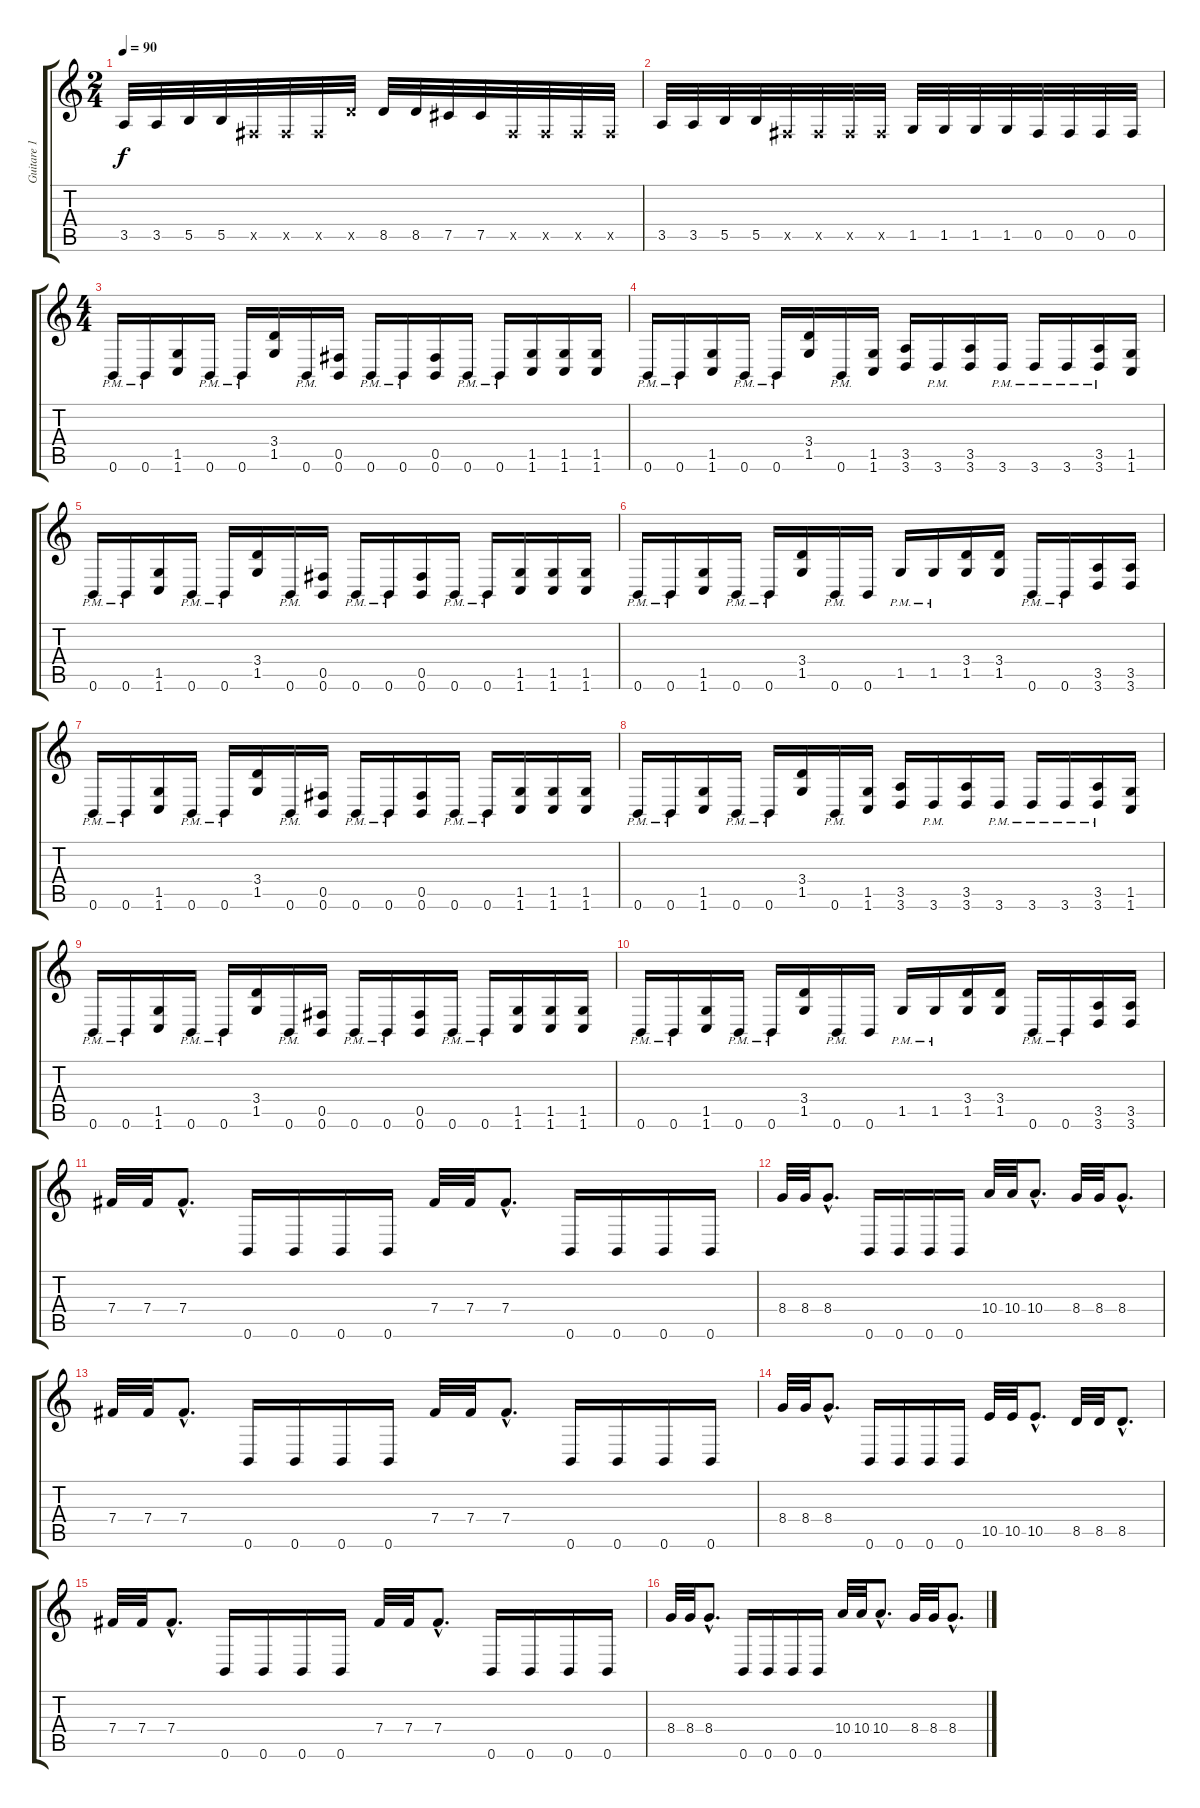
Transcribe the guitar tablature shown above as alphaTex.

\track ("Guitare 1" "Guitare 1") {instrument distortionguitar}
\staff {score tabs}
\tuning (Db4 Ab3 E3 B2 Gb2 B1) {hide}
\ts (2 4)
\tempo 90
\clef g2
\ks c
3.5.32{dy f} 3.5.32 5.5.32 5.5.32 0.5{x}.32 0.5{x}.32 0.5{x}.32 8.5{x}.32 8.5.32 8.5.32 7.5.32 7.5.32 0.5{x}.32 0.5{x}.32 0.5{x}.32 0.5{x}.32 |
3.5.32 3.5.32 5.5.32 5.5.32 0.5{x}.32 0.5{x}.32 0.5{x}.32 0.5{x}.32 1.5.32 1.5.32 1.5.32 1.5.32 0.5.32 0.5.32 0.5.32 0.5.32 |
\ts (4 4)
0.6{pm}.16 0.6{pm}.16 (1.5 1.6).16 0.6{pm}.16 0.6{pm}.16 (3.4 1.5).16 0.6{pm}.16 (0.5 0.6).16 0.6{pm}.16 0.6{pm}.16 (0.5 0.6).16 0.6{pm}.16 0.6{pm}.16 (1.5 1.6).16 (1.5 1.6).16 (1.5 1.6).16 |
0.6{pm}.16 0.6{pm}.16 (1.5 1.6).16 0.6{pm}.16 0.6{pm}.16 (3.4 1.5).16 0.6{pm}.16 (1.5 1.6).16 (3.5 3.6).16 3.6{pm}.16 (3.5 3.6).16 3.6{pm}.16 3.6{pm}.16 3.6{pm}.16 (3.5{pm} 3.6{pm}).16 (1.5 1.6).16 |
0.6{pm}.16 0.6{pm}.16 (1.5 1.6).16 0.6{pm}.16 0.6{pm}.16 (3.4 1.5).16 0.6{pm}.16 (0.5 0.6).16 0.6{pm}.16 0.6{pm}.16 (0.5 0.6).16 0.6{pm}.16 0.6{pm}.16 (1.5 1.6).16 (1.5 1.6).16 (1.5 1.6).16 |
0.6{pm}.16 0.6{pm}.16 (1.5 1.6).16 0.6{pm}.16 0.6{pm}.16 (3.4 1.5).16 0.6{pm}.16 0.6.16 1.5{pm}.16 1.5{pm}.16 (3.4 1.5).16 (3.4 1.5).16 0.6{pm}.16 0.6{pm}.16 (3.5 3.6).16 (3.5 3.6).16 |
0.6{pm}.16 0.6{pm}.16 (1.5 1.6).16 0.6{pm}.16 0.6{pm}.16 (3.4 1.5).16 0.6{pm}.16 (0.5 0.6).16 0.6{pm}.16 0.6{pm}.16 (0.5 0.6).16 0.6{pm}.16 0.6{pm}.16 (1.5 1.6).16 (1.5 1.6).16 (1.5 1.6).16 |
0.6{pm}.16 0.6{pm}.16 (1.5 1.6).16 0.6{pm}.16 0.6{pm}.16 (3.4 1.5).16 0.6{pm}.16 (1.5 1.6).16 (3.5 3.6).16 3.6{pm}.16 (3.5 3.6).16 3.6{pm}.16 3.6{pm}.16 3.6{pm}.16 (3.5{pm} 3.6{pm}).16 (1.5 1.6).16 |
0.6{pm}.16 0.6{pm}.16 (1.5 1.6).16 0.6{pm}.16 0.6{pm}.16 (3.4 1.5).16 0.6{pm}.16 (0.5 0.6).16 0.6{pm}.16 0.6{pm}.16 (0.5 0.6).16 0.6{pm}.16 0.6{pm}.16 (1.5 1.6).16 (1.5 1.6).16 (1.5 1.6).16 |
0.6{pm}.16 0.6{pm}.16 (1.5 1.6).16 0.6{pm}.16 0.6{pm}.16 (3.4 1.5).16 0.6{pm}.16 0.6.16 1.5{pm}.16 1.5{pm}.16 (3.4 1.5).16 (3.4 1.5).16 0.6{pm}.16 0.6{pm}.16 (3.5 3.6).16 (3.5 3.6).16 |
7.4.32 7.4.32 7.4{hac}.8{d} 0.6.16 0.6.16 0.6.16 0.6.16 7.4.32 7.4.32 7.4{hac}.8{d} 0.6.16 0.6.16 0.6.16 0.6.16 |
8.4.32 8.4.32 8.4{hac}.8{d} 0.6.16 0.6.16 0.6.16 0.6.16 10.4.32 10.4.32 10.4{hac}.8{d} 8.4.32 8.4.32 8.4{hac}.8{d} |
7.4.32 7.4.32 7.4{hac}.8{d} 0.6.16 0.6.16 0.6.16 0.6.16 7.4.32 7.4.32 7.4{hac}.8{d} 0.6.16 0.6.16 0.6.16 0.6.16 |
8.4.32 8.4.32 8.4{hac}.8{d} 0.6.16 0.6.16 0.6.16 0.6.16 10.5.32 10.5.32 10.5{hac}.8{d} 8.5.32 8.5.32 8.5{hac}.8{d} |
7.4.32 7.4.32 7.4{hac}.8{d} 0.6.16 0.6.16 0.6.16 0.6.16 7.4.32 7.4.32 7.4{hac}.8{d} 0.6.16 0.6.16 0.6.16 0.6.16 |
8.4.32 8.4.32 8.4{hac}.8{d} 0.6.16 0.6.16 0.6.16 0.6.16 10.4.32 10.4.32 10.4{hac}.8{d} 8.4.32 8.4.32 8.4{hac}.8{d}
